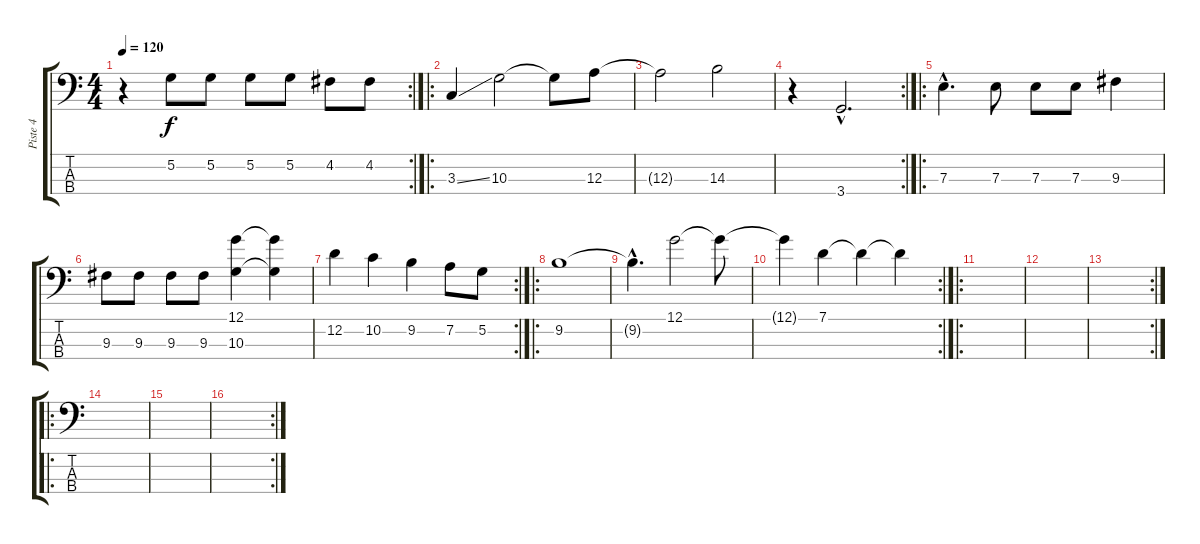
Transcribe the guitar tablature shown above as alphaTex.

\track ("Piste 4" "Piste 4") {instrument fretlessbass}
\staff {score tabs}
\tuning (G2 D2 A1 E1) {hide}
\rc 2
\ts (4 4)
\tempo 120
\clef f4
\ks c
r.4{dy f} 5.2{t}.8 5.2.8 5.2.8 5.2.8 4.2.8 4.2.8 |
\ro
3.3{ss}.4 10.3.2 10.3{t}.8 12.3.8 |
12.3{t}.2 14.3.2 |
\rc 2
r.4 3.4{hac}.2{d} |
\ro
7.3{hac}.4{d} 7.3.8 7.3.8 7.3.8 9.3.4 |
9.3.8 9.3.8 9.3.8 9.3.8 (12.1 10.3).4 (12.1{t} 10.3{t}).4 |
\rc 2
12.2.4 10.2.4 9.2.4 7.2.8 5.2.8 |
\ro
9.2.1 |
9.2{hac t}.4{d} 12.1.2 12.1{t}.8 |
\rc 2
12.1{t}.4 7.1.4 7.1{t}.4 7.1{t}.4 |
\ro
|
|
\rc 2
|
\ro
|
|
\rc 2
